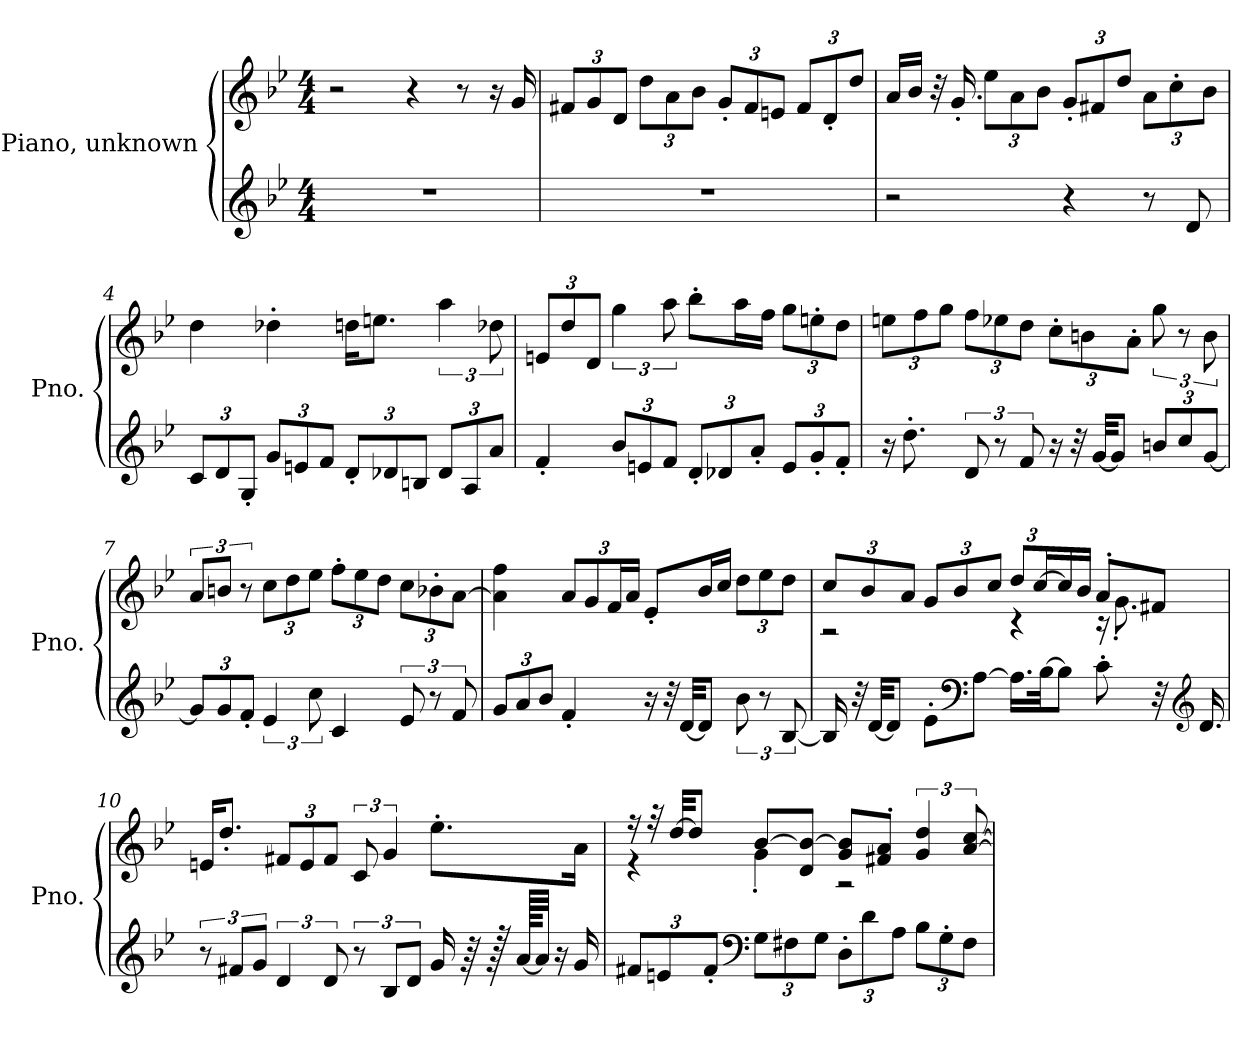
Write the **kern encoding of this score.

**kern	**kern
*part1	*part1
*staff2	*staff1
*I"Piano, unknown	*
*I'Pno.	*
*clefG2	*clefG2
*k[b-e-]	*k[b-e-]
*M4/4	*M4/4
*MM160	*MM160
=1	=1
1r	2r
.	4r
.	8r
.	16r
.	16g/
=2	=2
*	*Xbrackettup
1r	12f#X/L
.	12g/
.	12d/J
.	12dd\L
.	12a\
.	12b-\J
.	12g'/L
.	12f#/
.	12en/J
.	12f#/L
.	12d'/
.	12dd/J
=3	=3
2r	16a/LL
.	16b-/JJ
.	32r
.	16.g'/
.	12ee-\L
.	12a\
.	12b-\J
4r	12g'/L
.	12f#X/
.	12dd/J
8r	12a\L
.	12cc'\
8d/	.
.	12b-\J
!!LO:LB:g=z
=4	=4
*Xbrackettup	*
12c/L	4dd\
12d/	.
12G'/J	.
12g/L	4dd-X'\
12en/	.
12f/J	.
12d'/L	16ddn\KL
.	8.een\J
12d-X/	.
12Bn/J	.
*	*brackettup
12d-/L	6aa\
12A/	.
12a/J	12dd-X\
=5	=5
*	*Xbrackettup
4f'/	12en/L
.	12dd/
.	12d/J
*	*brackettup
12b-/L	6gg\
12en/	.
12f/J	12aa\
12d'/L	8bb-'\L
12d-X/	.
.	16aa\L
12a'/J	.
.	16ff\JJ
*	*Xbrackettup
12e/L	12gg\L
12g'/	12een'\
12f'/J	12dd\J
=6	=6
16r	12een\L
8.dd'\	.
.	12ff\
.	12gg\J
*brackettup	*
12d/	12ff\L
12r	12ee-X\
12f/	12dd\J
16r	12cc'\L
32r	.
.	12bn\
[32g/KKL	.
8g/J]	.
.	12a'\J
*Xbrackettup	*brackettup
12bn/L	12gg\
12cc/	12r
[12g/J	12b\
!!LO:LB:g=z
=7	=7
12g/L]	12a/L
12g/	12bn/J
12f'/J	12r
*brackettup	*Xbrackettup
6e-/	12cc\L
.	12dd\
12cc\	12ee-\J
4c/	12ff'\L
.	12ee-\
.	12dd\J
12e-/	12cc\L
12r	12b-X'\
12f/	[12a\J
=8	=8
*Xbrackettup	*
12g/L	4a\] 4ff\
12a/	.
12b-/J	.
4f'/	12a/L
.	12g/
.	24f/L
.	24a/JJ
16r	8e-'/L
32r	.
[32d/KKL	.
8d/J]	16b-/L
.	16cc/JJ
*brackettup	*
12b-\	12dd\L
12r	12ee-\
[12B-/	12dd\J
!!LO:LB:g=z
=9	=9
*	*^
16B-/]	12cc/L	2r
32r	.	.
.	12b-/	.
[32d/KKL	.	.
8d/J]	.	.
.	12a/J	.
8e-'\L	12g/L	.
.	12b-/	.
*clefF4	*	*
[8A\J	.	.
.	12cc/J	.
16.A\LL]	12dd/L	4r
.	[24cc/L	.
[32B-\JK	.	.
8B-\J]	16cc/]	.
.	16b-/JJ	.
8c'\	8a'/L	16r
.	.	8.g'\
32r	8f#X/J	.
*clefG2	*	*
16.d/	.	.
*	*v	*v
=10	=10
12r	16en/KL
.	8.dd'/J
12f#X/L	.
12g/J	.
6d/	12f#X/L
.	12e/
12d/	12f#/J
*	*brackettup
12r	12c/
12B-/L	6g/
12d/J	.
16g/	8.ee-'\L
64r	.
128r	.
[128a/KKLLL	.
32a/JJJ]	.
16r	.
16g/	16a\Jk
!!LO:LB:g=z
=11	=11
*Xbrackettup	*
*	*^
12f#X/L	16r	4r
.	32r	.
12en/	.	.
.	[32dd/KKL	.
.	8dd/J]	.
12f#'/J	.	.
*clefF4	*	*
12G\L	[8b-/L	4g'\
12F#X\	.	.
.	8d/ 8b-/_J	.
12G\J	.	.
12D'\L	8g/ 8b-/]L	2r
12d\	.	.
.	8f#X/' 8a/'J	.
12A\J	.	.
12B-\L	6g/ 6dd/	.
12G'\	.	.
12F#\J	[12a/ [12cc/	.
*	*v	*v
=	=
*-	*-
